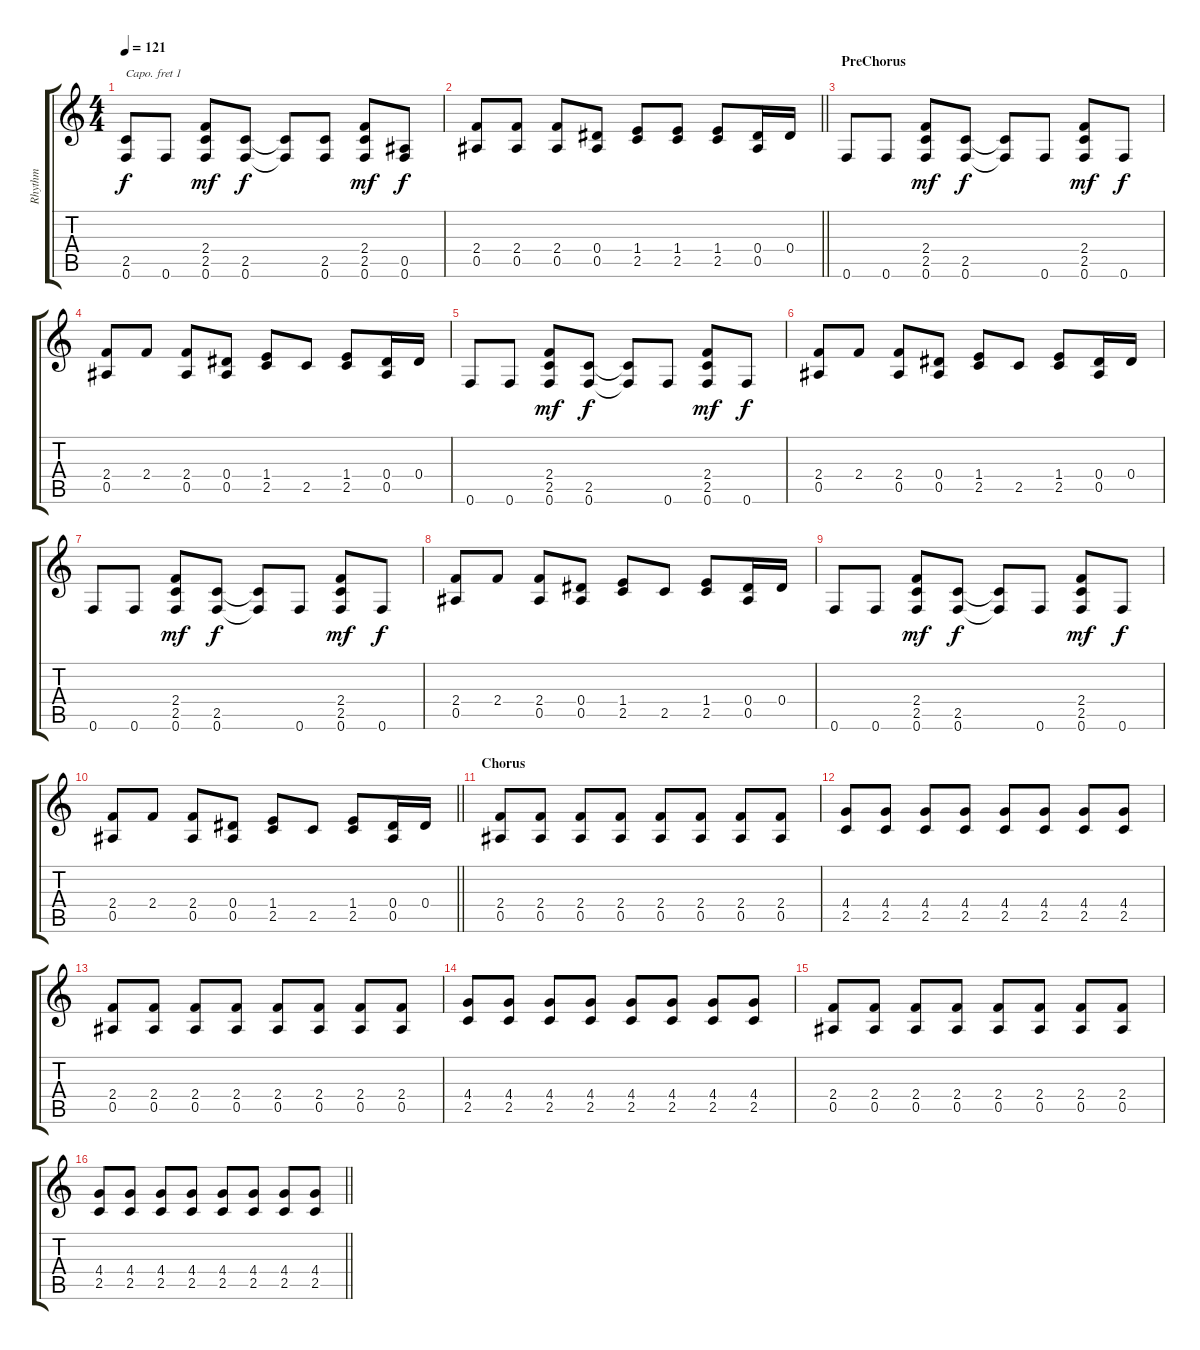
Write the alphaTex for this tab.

\track ("Rhythm" "Rhythm") {instrument electricguitarmuted}
\staff {score tabs}
\capo 1
\tuning (E4 B3 G3 D3 A2 E2) {hide}
\ts (4 4)
\tempo 121
\clef g2
\ks c
(2.5 0.6).8{dy f} 0.6.8 (2.4 2.5 0.6).8{dy mf} (2.5 0.6).8{dy f} (2.5{t} 0.6{t}).8 (2.5 0.6).8 (2.4 2.5 0.6).8{dy mf} (0.5 0.6).8{dy f} |
\barLineRight lightlight
(2.4 0.5).8 (2.4 0.5).8 (2.4 0.5).8 (0.4 0.5).8 (1.4 2.5).8 (1.4 2.5).8 (1.4 2.5).8 (0.4 0.5).16 0.4.16 |
\section ("" "PreChorus")
0.6.8 0.6.8 (2.4 2.5 0.6).8{dy mf} (2.5 0.6).8{dy f} (2.5{t} 0.6{t}).8 0.6.8 (2.4 2.5 0.6).8{dy mf} 0.6.8{dy f} |
(2.4 0.5).8 2.4.8 (2.4 0.5).8 (0.4 0.5).8 (1.4 2.5).8 2.5.8 (1.4 2.5).8 (0.4 0.5).16 0.4.16 |
0.6.8 0.6.8 (2.4 2.5 0.6).8{dy mf} (2.5 0.6).8{dy f} (2.5{t} 0.6{t}).8 0.6.8 (2.4 2.5 0.6).8{dy mf} 0.6.8{dy f} |
(2.4 0.5).8 2.4.8 (2.4 0.5).8 (0.4 0.5).8 (1.4 2.5).8 2.5.8 (1.4 2.5).8 (0.4 0.5).16 0.4.16 |
0.6.8 0.6.8 (2.4 2.5 0.6).8{dy mf} (2.5 0.6).8{dy f} (2.5{t} 0.6{t}).8 0.6.8 (2.4 2.5 0.6).8{dy mf} 0.6.8{dy f} |
(2.4 0.5).8 2.4.8 (2.4 0.5).8 (0.4 0.5).8 (1.4 2.5).8 2.5.8 (1.4 2.5).8 (0.4 0.5).16 0.4.16 |
0.6.8 0.6.8 (2.4 2.5 0.6).8{dy mf} (2.5 0.6).8{dy f} (2.5{t} 0.6{t}).8 0.6.8 (2.4 2.5 0.6).8{dy mf} 0.6.8{dy f} |
\barLineRight lightlight
(2.4 0.5).8 2.4.8 (2.4 0.5).8 (0.4 0.5).8 (1.4 2.5).8 2.5.8 (1.4 2.5).8 (0.4 0.5).16 0.4.16 |
\section ("" "Chorus")
(2.4 0.5).8 (2.4 0.5).8 (2.4 0.5).8 (2.4 0.5).8 (2.4 0.5).8 (2.4 0.5).8 (2.4 0.5).8 (2.4 0.5).8 |
(4.4 2.5).8 (4.4 2.5).8 (4.4 2.5).8 (4.4 2.5).8 (4.4 2.5).8 (4.4 2.5).8 (4.4 2.5).8 (4.4 2.5).8 |
(2.4 0.5).8 (2.4 0.5).8 (2.4 0.5).8 (2.4 0.5).8 (2.4 0.5).8 (2.4 0.5).8 (2.4 0.5).8 (2.4 0.5).8 |
(4.4 2.5).8 (4.4 2.5).8 (4.4 2.5).8 (4.4 2.5).8 (4.4 2.5).8 (4.4 2.5).8 (4.4 2.5).8 (4.4 2.5).8 |
(2.4 0.5).8 (2.4 0.5).8 (2.4 0.5).8 (2.4 0.5).8 (2.4 0.5).8 (2.4 0.5).8 (2.4 0.5).8 (2.4 0.5).8 |
\barLineRight lightlight
(4.4 2.5).8 (4.4 2.5).8 (4.4 2.5).8 (4.4 2.5).8 (4.4 2.5).8 (4.4 2.5).8 (4.4 2.5).8 (4.4 2.5).8
